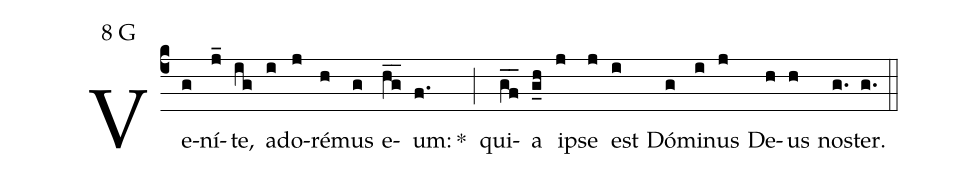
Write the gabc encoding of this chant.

mode:8 G;
%%
(c4) Ve(g)ní(j_)te,(ig) a(i)do(j)ré(h)mus(g) e(hg__)um:(f.) *()(;) qui(gf__)a(g_h) ip(j)se(j) est(i) Dó(g)mi(i)nus(j) De(h)us(h) nos(g.)ter.(g.) (::)
